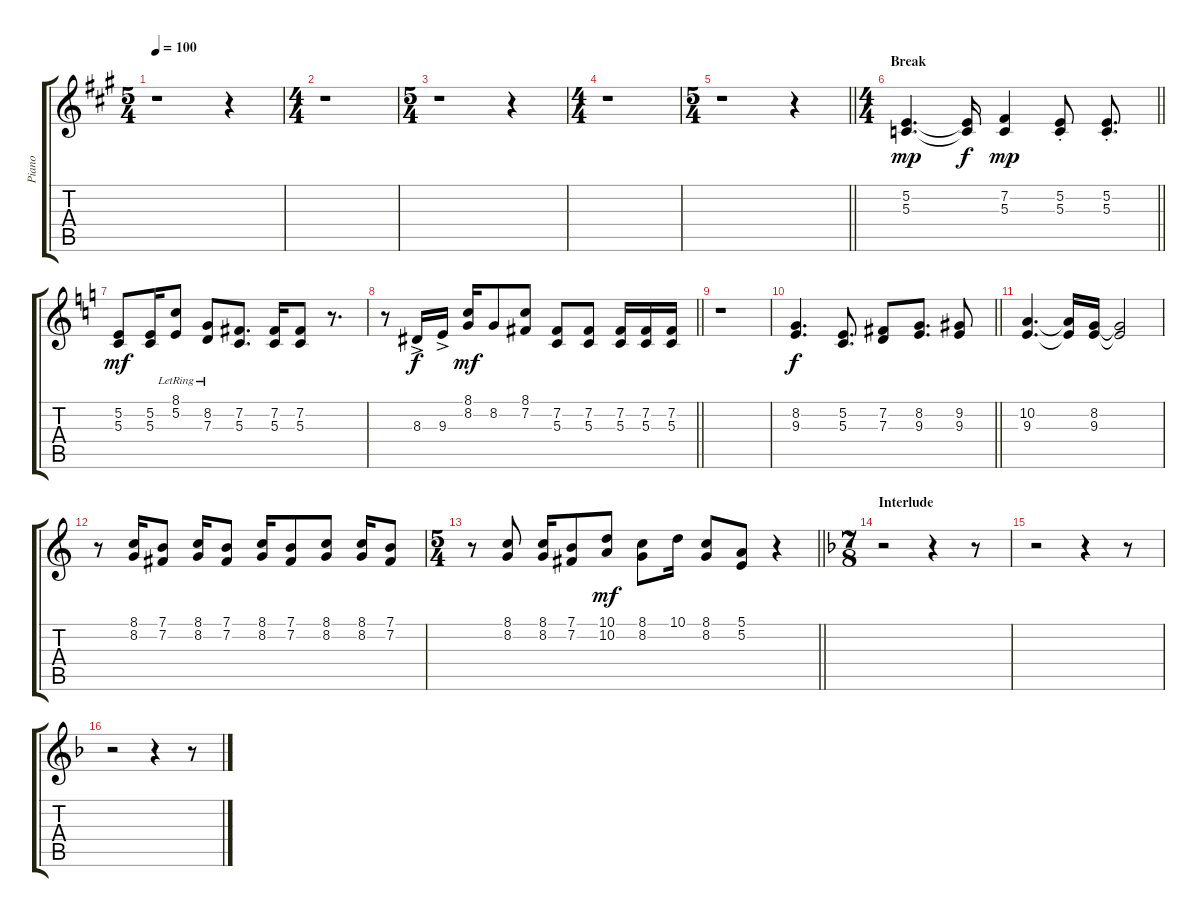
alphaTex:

\track ("Piano" "Piano") {instrument acousticgrandpiano}
\staff {score tabs}
\tuning (E4 B3 G3 D3 A2 D2) {hide}
\ts (5 4)
\tempo 100
\clef g2
\ks a
r.1{dy mf} r.4 |
\ts (4 4)
r.1 |
\ts (5 4)
r.1 r.4 |
\ts (4 4)
r.1 |
\ts (5 4)
\barLineRight lightlight
r.1 r.4 |
\ts (4 4)
\section ("" "Break")
\barLineRight lightlight
(5.2 5.3).4{d dy mp} (5.2{t} 5.3{t}).16{dy f} (7.2 5.3).4{dy mp} (5.2{st} 5.3{st}).8 (5.2{st} 5.3{st}).8{d} |
\ks c
(5.2 5.3).8{dy mf} (5.2 5.3).16 (8.1{lr} 5.2{lr}).8 (8.2{lr} 7.3{lr}).8 (7.2 5.3).8{d} (7.2 5.3).16 (7.2 5.3).8 r.8{d} |
\barLineRight lightlight
r.8 8.3{ac}.16{dy f} 9.3{ac}.16 (8.1 8.2).16{dy mf} 8.2.8 (8.1 7.2).8 (7.2 5.3).8 (7.2 5.3).8 (7.2 5.3).16 (7.2 5.3).16 (7.2 5.3).16 |
r.1 |
\barLineRight lightlight
(8.2 9.3).4{d dy f} (5.2 5.3).8{d} (7.2 7.3).8 (8.2 9.3).8{d} (9.2 9.3).8 |
(10.2 9.3).4{d} (10.2{t} 9.3{t}).16 (8.2 9.3).16 (8.2{t} 9.3{t}).2 |
r.8 (8.1 8.2).16 (7.1 7.2).8 (8.1 8.2).16 (7.1 7.2).8 (8.1 8.2).16 (7.1 7.2).8 (8.1 8.2).8 (8.1 8.2).16 (7.1 7.2).8 |
\ts (5 4)
\barLineRight lightlight
r.8 (8.1 8.2).8 (8.1 8.2).16 (7.1 7.2).8 (10.1 10.2).8{dy mf} (8.1 8.2).8 10.1.16 (8.1 8.2).8 (5.1 5.2).8 r.4 |
\ts (7 8)
\section ("" "Interlude")
\ks f
r.2 r.4 r.8 |
r.2 r.4 r.8 |
r.2 r.4 r.8
